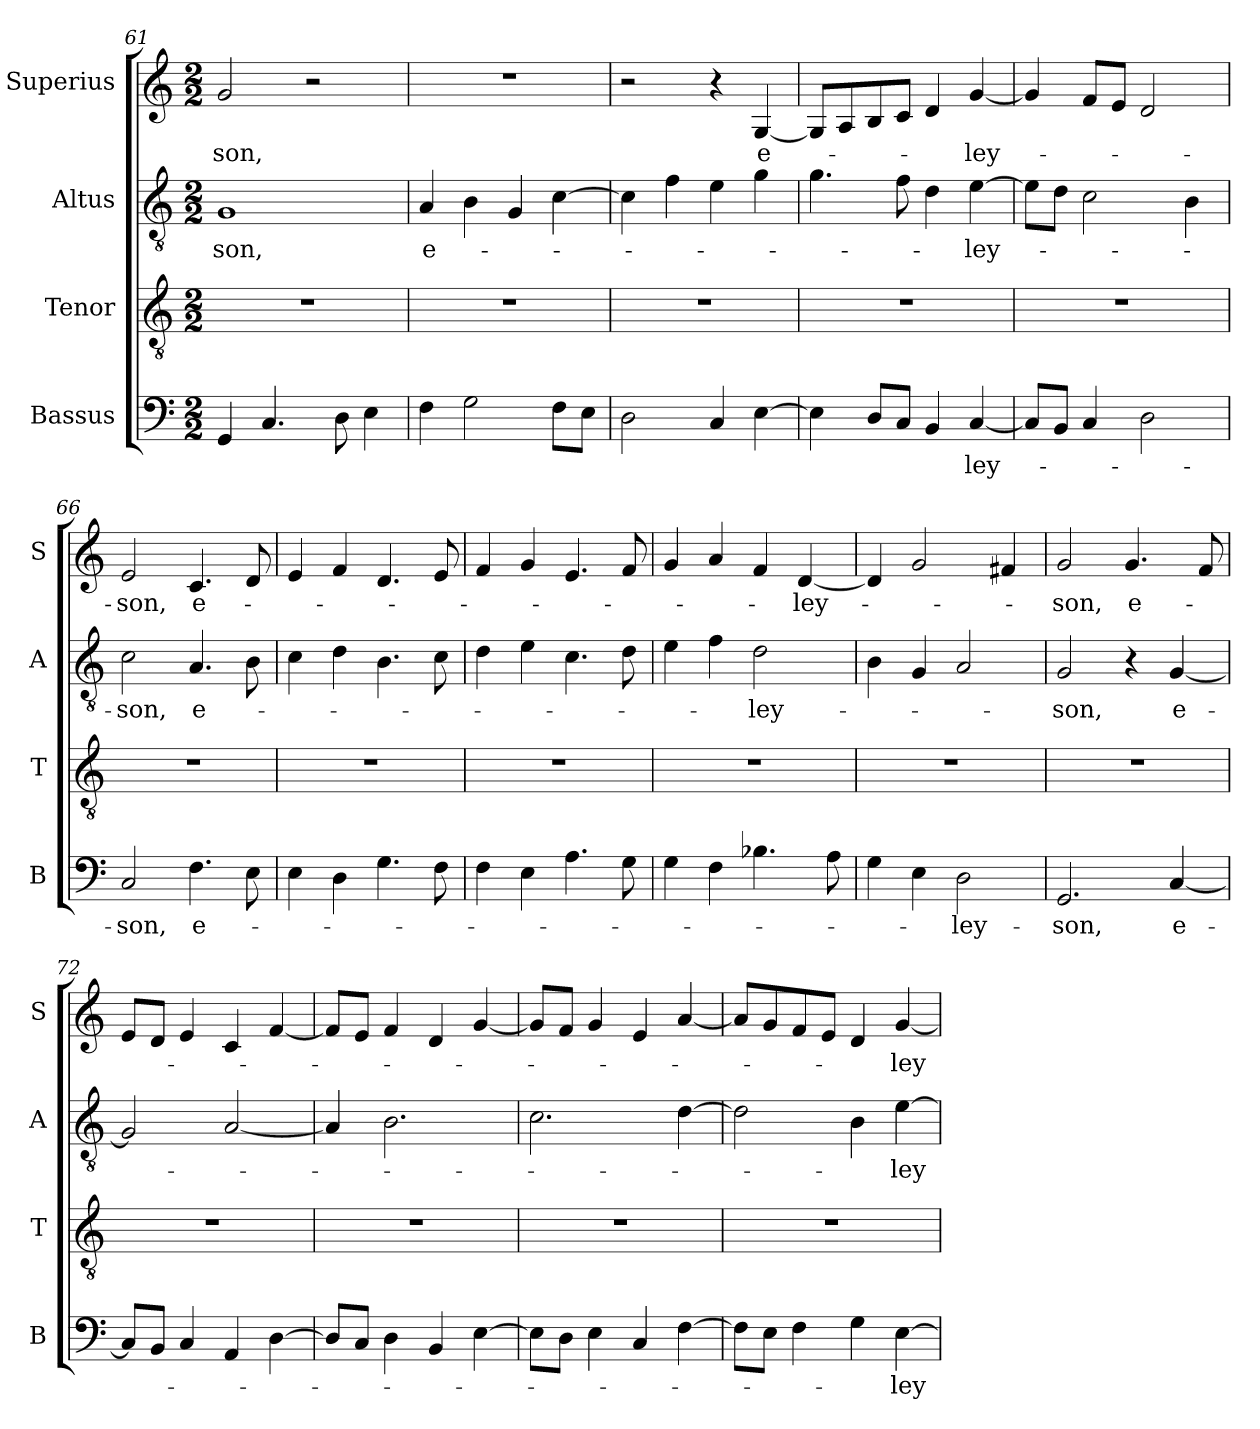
**kern	**text	**kern	**kern	**text	**kern	**text
*part4	*part4	*part3	*part2	*part2	*part1	*part1
*staff4	*staff4	*staff3	*staff2	*staff2	*staff1	*staff1
*I"Bassus	*	*I"Tenor	*I"Altus	*	*I"Superius	*
*I'B	*	*I'T	*I'A	*	*I'S	*
*clefF4	*	*clefGv2	*clefGv2	*	*clefG2	*
*k[]	*	*k[]	*k[]	*	*k[]	*
*M2/2	*	*M2/2	*M2/2	*	*M2/2	*
=61	=61	=61	=61	=61	=61	=61
!	!	!	!	!LO:LY:i	!	!LO:LY:i
4GG	.	1r	1G	-son,	2g	-son,
4.C	.	.	.	.	.	.
.	.	.	.	.	2r	.
8D	.	.	.	.	.	.
4E	.	.	.	.	.	.
=62	=62	=62	=62	=62	=62	=62
!	!	!	!	!LO:LY:i	!	!
4F	.	1r	4A	e-	1r	.
2G	.	.	4B	.	.	.
.	.	.	4G	.	.	.
8FL	.	.	[4c	.	.	.
8EJ	.	.	.	.	.	.
=63	=63	=63	=63	=63	=63	=63
2D	.	1r	4c]	.	2r	.
.	.	.	4f	.	.	.
4C	.	.	4e	.	4r	.
!	!	!	!	!	!	!LO:LY:i
[4E	.	.	4g	.	[4G	e-
=64	=64	=64	=64	=64	=64	=64
4E]	.	1r	4.g	.	8GL]	.
.	.	.	.	.	8A	.
8DL	.	.	.	.	8B	.
8CJ	.	.	8f	.	8cJ	.
4BB	.	.	4d	.	4d	.
!	!LO:LY:i	!	!	!LO:LY:i	!	!LO:LY:i
[4C	-ley-	.	[4e	-ley-	[4g	-ley-
=65	=65	=65	=65	=65	=65	=65
8CL]	.	1r	8eL]	.	4g]	.
8BBJ	.	.	8dJ	.	.	.
4C	.	.	2c	.	8fL	.
.	.	.	.	.	8eJ	.
2D	.	.	.	.	2d	.
.	.	.	4B	.	.	.
=66	=66	=66	=66	=66	=66	=66
!	!LO:LY:i	!	!	!LO:LY:i	!	!LO:LY:i
2C	-son,	1r	2c	-son,	2e	-son,
!	!LO:LY:i	!	!	!LO:LY:i	!	!LO:LY:i
4.F	e-	.	4.A	e-	4.c	e-
8E	.	.	8B	.	8d	.
=67	=67	=67	=67	=67	=67	=67
4E	.	1r	4c	.	4e	.
4D	.	.	4d	.	4f	.
4.G	.	.	4.B	.	4.d	.
8F	.	.	8c	.	8e	.
=68	=68	=68	=68	=68	=68	=68
4F	.	1r	4d	.	4f	.
4E	.	.	4e	.	4g	.
4.A	.	.	4.c	.	4.e	.
8G	.	.	8d	.	8f	.
=69	=69	=69	=69	=69	=69	=69
4G	.	1r	4e	.	4g	.
4F	.	.	4f	.	4a	.
!	!	!	!	!LO:LY:i	!	!
4.B-X	.	.	2d	-ley-	4f	.
!	!	!	!	!	!	!LO:LY:i
.	.	.	.	.	[4d	-ley-
8A	.	.	.	.	.	.
=70	=70	=70	=70	=70	=70	=70
4G	.	1r	4B	.	4d]	.
4E	.	.	4G	.	2g	.
!	!LO:LY:i	!	!	!	!	!
2D	-ley-	.	2A	.	.	.
.	.	.	.	.	4f#X	.
=71	=71	=71	=71	=71	=71	=71
!	!LO:LY:i	!	!	!LO:LY:i	!	!LO:LY:i
2.GG	-son,	1r	2G	-son,	2g	-son,
!	!	!	!	!	!	!LO:LY:i
.	.	.	4r	.	4.g	e-
!	!	!	!	!LO:LY:i	!	!
[4C	e-	.	[4G	e-	.	.
.	.	.	.	.	8f	.
=72	=72	=72	=72	=72	=72	=72
8CL]	.	1r	2G]	.	8eL	.
8BBJ	.	.	.	.	8dJ	.
4C	.	.	.	.	4e	.
4AA	.	.	[2A	.	4c	.
[4D	.	.	.	.	[4f	.
=73	=73	=73	=73	=73	=73	=73
8DL]	.	1r	4A]	.	8fL]	.
8CJ	.	.	.	.	8eJ	.
4D	.	.	2.B	.	4f	.
4BB	.	.	.	.	4d	.
[4E	.	.	.	.	[4g	.
=74	=74	=74	=74	=74	=74	=74
8EL]	.	1r	2.c	.	8gL]	.
8DJ	.	.	.	.	8fJ	.
4E	.	.	.	.	4g	.
4C	.	.	.	.	4e	.
[4F	.	.	[4d	.	[4a	.
=75	=75	=75	=75	=75	=75	=75
8FL]	.	1r	2d]	.	8aL]	.
8EJ	.	.	.	.	8g	.
4F	.	.	.	.	8f	.
.	.	.	.	.	8eJ	.
4G	.	.	4B	.	4d	.
[4E	-ley-	.	[4e	-ley-	[4g	-ley-
=	=	=	=	=	=	=
*-	*-	*-	*-	*-	*-	*-
